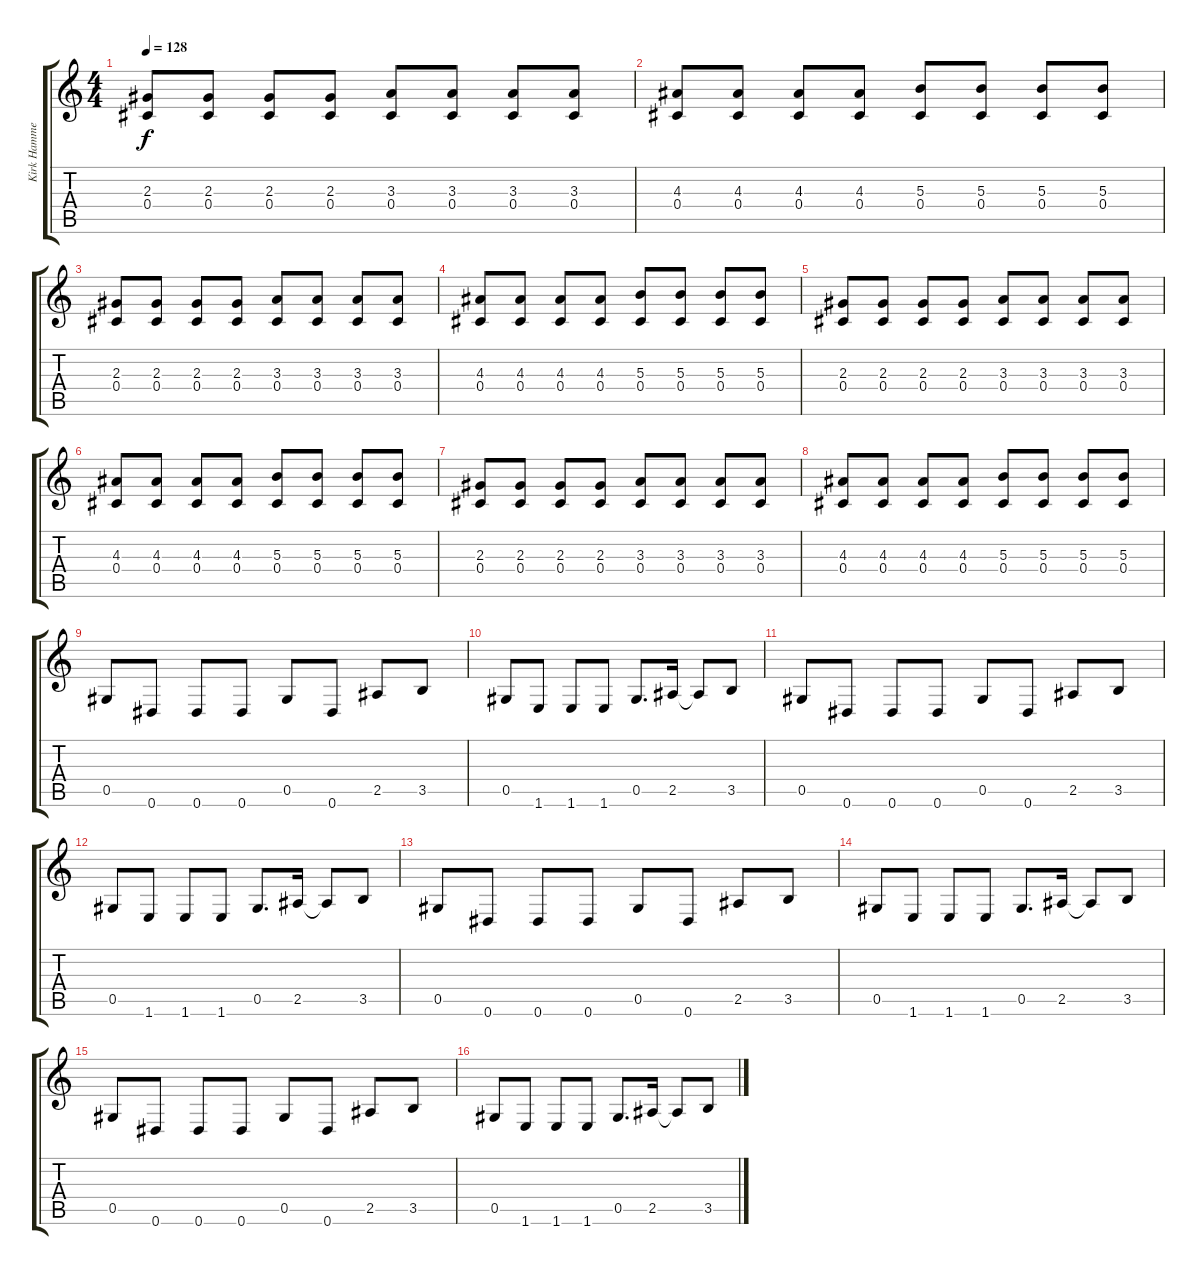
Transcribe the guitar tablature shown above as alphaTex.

\track ("Kirk Hammett" "Kirk Hamme") {instrument electricguitarjazz}
\staff {score tabs}
\tuning (Eb4 Bb3 Gb3 Db3 Ab2 Eb2) {hide}
\ts (4 4)
\tempo 128
\clef g2
\ks c
(2.3 0.4).8{dy f} (2.3 0.4).8 (2.3 0.4).8 (2.3 0.4).8 (3.3 0.4).8 (3.3 0.4).8 (3.3 0.4).8 (3.3 0.4).8 |
(4.3 0.4).8 (4.3 0.4).8 (4.3 0.4).8 (4.3 0.4).8 (5.3 0.4).8 (5.3 0.4).8 (5.3 0.4).8 (5.3 0.4).8 |
(2.3 0.4).8 (2.3 0.4).8 (2.3 0.4).8 (2.3 0.4).8 (3.3 0.4).8 (3.3 0.4).8 (3.3 0.4).8 (3.3 0.4).8 |
(4.3 0.4).8 (4.3 0.4).8 (4.3 0.4).8 (4.3 0.4).8 (5.3 0.4).8 (5.3 0.4).8 (5.3 0.4).8 (5.3 0.4).8 |
(2.3 0.4).8 (2.3 0.4).8 (2.3 0.4).8 (2.3 0.4).8 (3.3 0.4).8 (3.3 0.4).8 (3.3 0.4).8 (3.3 0.4).8 |
(4.3 0.4).8 (4.3 0.4).8 (4.3 0.4).8 (4.3 0.4).8 (5.3 0.4).8 (5.3 0.4).8 (5.3 0.4).8 (5.3 0.4).8 |
(2.3 0.4).8 (2.3 0.4).8 (2.3 0.4).8 (2.3 0.4).8 (3.3 0.4).8 (3.3 0.4).8 (3.3 0.4).8 (3.3 0.4).8 |
(4.3 0.4).8 (4.3 0.4).8 (4.3 0.4).8 (4.3 0.4).8 (5.3 0.4).8 (5.3 0.4).8 (5.3 0.4).8 (5.3 0.4).8 |
0.5.8 0.6.8 0.6.8 0.6.8 0.5.8 0.6.8 2.5.8 3.5.8 |
0.5.8 1.6.8 1.6.8 1.6.8 0.5.8{d} 2.5.16 2.5{t}.8 3.5.8 |
0.5.8 0.6.8 0.6.8 0.6.8 0.5.8 0.6.8 2.5.8 3.5.8 |
0.5.8 1.6.8 1.6.8 1.6.8 0.5.8{d} 2.5.16 2.5{t}.8 3.5.8 |
0.5.8 0.6.8 0.6.8 0.6.8 0.5.8 0.6.8 2.5.8 3.5.8 |
0.5.8 1.6.8 1.6.8 1.6.8 0.5.8{d} 2.5.16 2.5{t}.8 3.5.8 |
0.5.8 0.6.8 0.6.8 0.6.8 0.5.8 0.6.8 2.5.8 3.5.8 |
0.5.8 1.6.8 1.6.8 1.6.8 0.5.8{d} 2.5.16 2.5{t}.8 3.5.8
